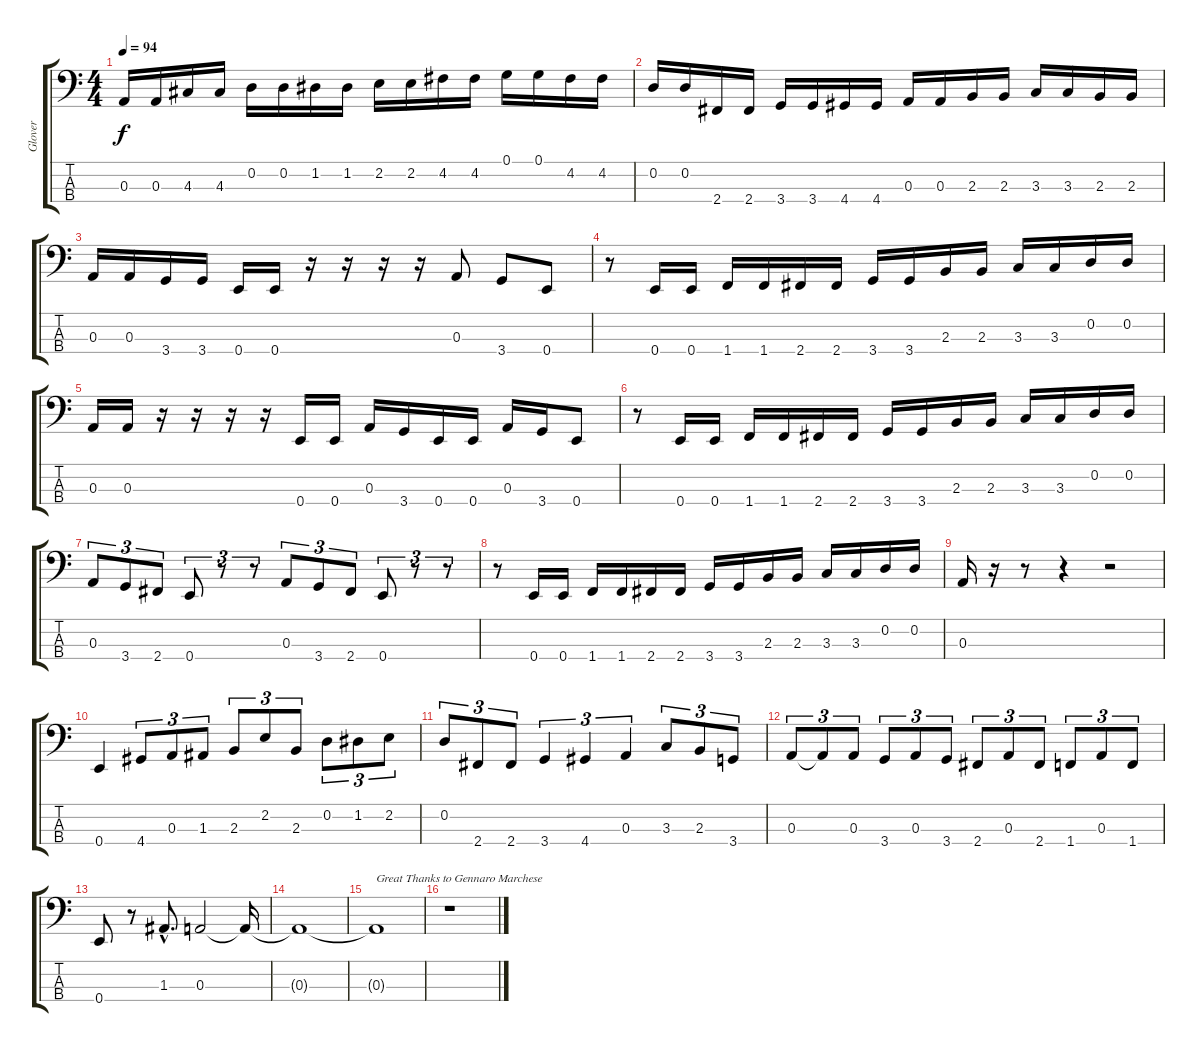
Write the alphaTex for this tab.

\track ("Glover" "Glover") {instrument electricbassfinger}
\staff {score tabs}
\tuning (G2 D2 A1 E1) {hide}
\ts (4 4)
\tempo 94
\clef f4
\ks c
0.3.16{dy f} 0.3.16 4.3.16 4.3.16 0.2.16 0.2.16 1.2.16 1.2.16 2.2.16 2.2.16 4.2.16 4.2.16 0.1.16 0.1.16 4.2.16 4.2.16 |
0.2.16 0.2.16 2.4.16 2.4.16 3.4.16 3.4.16 4.4.16 4.4.16 0.3.16 0.3.16 2.3.16 2.3.16 3.3.16 3.3.16 2.3.16 2.3.16 |
0.3.16 0.3.16 3.4.16 3.4.16 0.4.16 0.4.16 r.16 r.16 r.16 r.16 0.3.8 3.4.8 0.4.8 |
r.8 0.4.16 0.4.16 1.4.16 1.4.16 2.4.16 2.4.16 3.4.16 3.4.16 2.3.16 2.3.16 3.3.16 3.3.16 0.2.16 0.2.16 |
0.3.16 0.3.16 r.16 r.16 r.16 r.16 0.4.16 0.4.16 0.3.16 3.4.16 0.4.16 0.4.16 0.3.16 3.4.16 0.4.8 |
r.8 0.4.16 0.4.16 1.4.16 1.4.16 2.4.16 2.4.16 3.4.16 3.4.16 2.3.16 2.3.16 3.3.16 3.3.16 0.2.16 0.2.16 |
0.3.8{tu (3 2)} 3.4.8{tu (3 2)} 2.4.8{tu (3 2)} 0.4.8{tu (3 2)} r.8{tu (3 2)} r.8{tu (3 2)} 0.3.8{tu (3 2)} 3.4.8{tu (3 2)} 2.4.8{tu (3 2)} 0.4.8{tu (3 2)} r.8{tu (3 2)} r.8{tu (3 2)} |
r.8 0.4.16 0.4.16 1.4.16 1.4.16 2.4.16 2.4.16 3.4.16 3.4.16 2.3.16 2.3.16 3.3.16 3.3.16 0.2.16 0.2.16 |
0.3.16 r.16 r.8 r.4 r.2 |
0.4.4 4.4.8{tu (3 2)} 0.3.8{tu (3 2)} 1.3.8{tu (3 2)} 2.3.8{tu (3 2)} 2.2.8{tu (3 2)} 2.3.8{tu (3 2)} 0.2.8{tu (3 2)} 1.2.8{tu (3 2)} 2.2.8{tu (3 2)} |
0.2.8{tu (3 2)} 2.4.8{tu (3 2)} 2.4.8{tu (3 2)} 3.4.4{tu (3 2)} 4.4.4{tu (3 2)} 0.3.4{tu (3 2)} 3.3.8{tu (3 2)} 2.3.8{tu (3 2)} 3.4.8{tu (3 2)} |
0.3.8{tu (3 2)} 0.3{t}.8{tu (3 2)} 0.3.8{tu (3 2)} 3.4.8{tu (3 2)} 0.3.8{tu (3 2)} 3.4.8{tu (3 2)} 2.4.8{tu (3 2)} 0.3.8{tu (3 2)} 2.4.8{tu (3 2)} 1.4.8{tu (3 2)} 0.3.8{tu (3 2)} 1.4.8{tu (3 2)} |
0.4.8 r.8 1.3{hac}.8{d} 0.3.2 0.3{t}.16 |
0.3{t}.1 |
0.3{t}.1{txt "Great Thanks to Gennaro Marchese"} |
r.1
